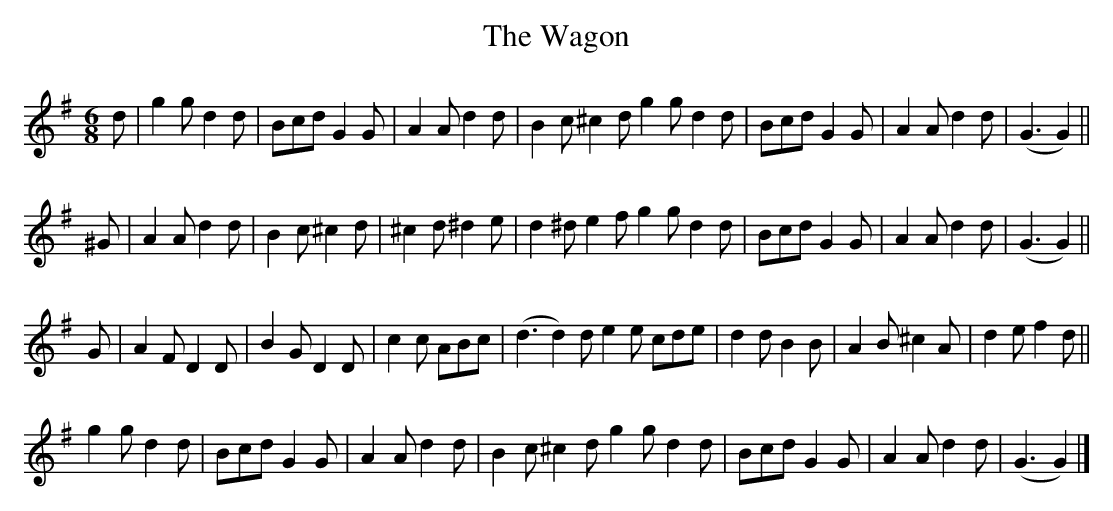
X:1
T:The Wagon
M:6/8
L:1/8
K:G
d | g2g d2d | Bcd G2G | A2A d2d | B2c ^c2d \
    g2g d2d | Bcd G2G | A2A d2d | (G3 G2) ||
^G | A2A d2d | B2c ^c2d | ^c2d ^d2e | d2^d e2f \
     g2g d2d | Bcd G2G | A2A d2d | (G3 G2) ||
G | A2F D2D | B2G D2D | c2c ABc | (d3 d2)d \
    e2e cde | d2d B2B | A2B ^c2A | d2e f2d ||
    g2g d2d | Bcd G2G | A2A d2d | B2c ^c2d \
    g2g d2d | Bcd G2G | A2A d2d | (G3 G2) |]
